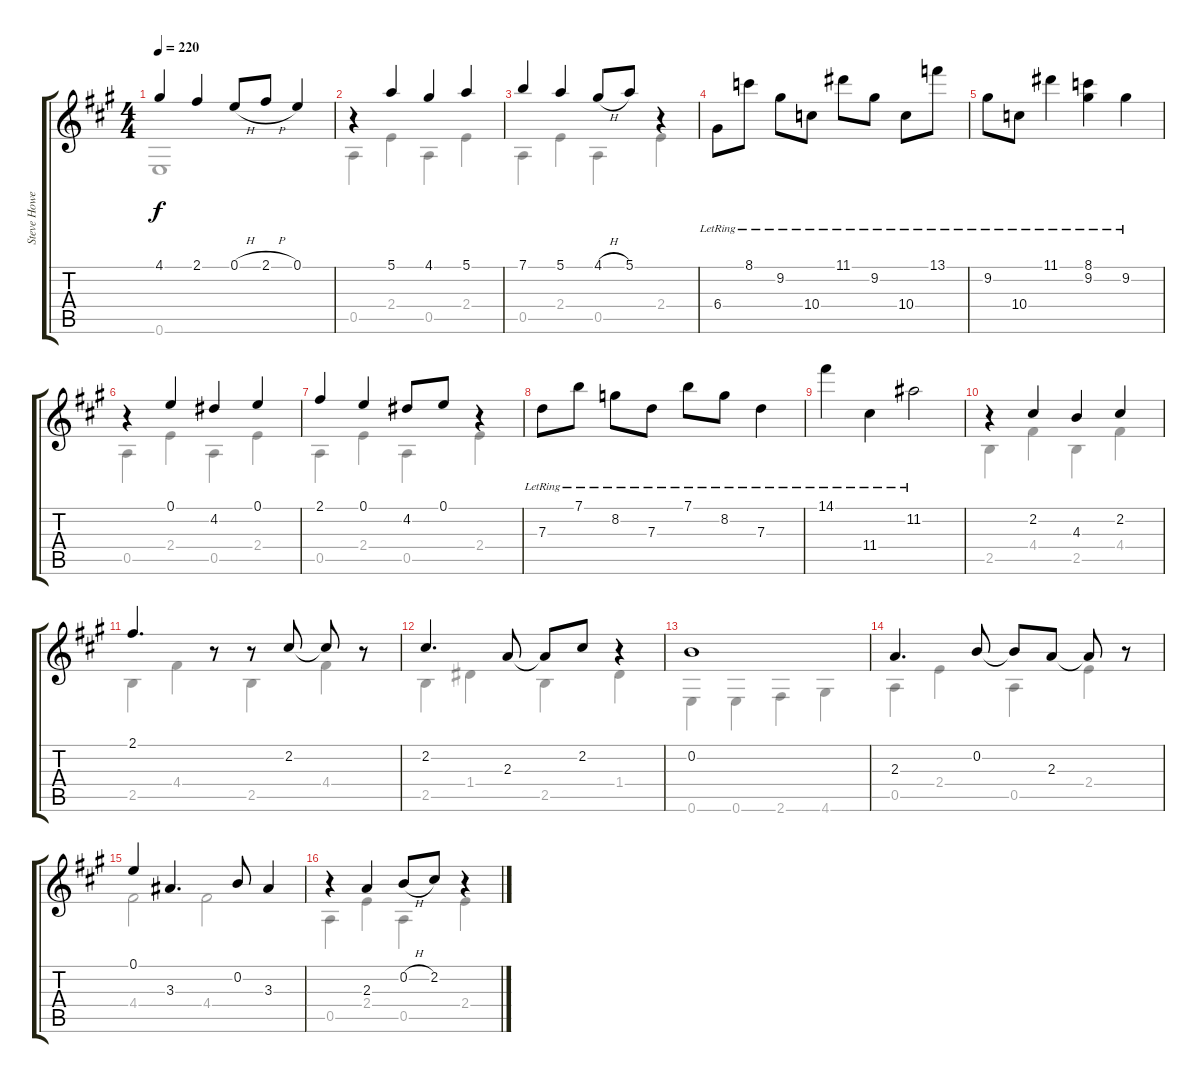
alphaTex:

\track ("Steve Howe's Acoustic" "Steve Howe") {instrument acousticguitarsteel}
\staff {score tabs}
\tuning (E4 B3 G3 D3 A2 E2) {hide}
\voice
\ts (4 4)
\tempo 220
\clef g2
\ks a
4.1.4{dy f} 2.1.4 0.1{h}.8 2.1{h}.8 0.1.4 |
r.4 5.1.4 4.1.4 5.1.4 |
7.1.4 5.1.4 4.1{h}.8 5.1.8 r.4 |
6.4{lr}.8 8.1{lr}.8 9.2{lr}.8 10.4{lr}.8 11.1{lr}.8 9.2{lr}.8 10.4{lr}.8 13.1{lr}.8 |
9.2{lr}.8 10.4{lr}.8 11.1{lr}.4 (8.1{lr} 9.2{lr}).4 9.2{lr}.4 |
r.4 0.1.4 4.2.4 0.1.4 |
2.1.4 0.1.4 4.2.8 0.1.8 r.4 |
7.3{lr}.8 7.1{lr}.8 8.2{lr}.8 7.3{lr}.8 7.1{lr}.8 8.2{lr}.8 7.3{lr}.4 |
14.1{lr}.4 11.4{lr}.4 11.2{lr}.2 |
r.4 2.2.4 4.3.4 2.2.4 |
2.1.4{d} r.8 r.8 2.2.8 2.2{t}.8 r.8 |
2.2.4{d} 2.3.8 2.3{t}.8 2.2.8 r.4 |
0.2.1 |
2.3.4{d} 0.2.8 0.2{t}.8 2.3.8 2.3{t}.8 r.8 |
0.1.4 3.3.4{d} 0.2.8 3.3.4 |
r.4 2.3.4 0.2{h}.8 2.2.8 r.4
\voice
\clef g2
\ottava regular
\simile none
\ks a
0.6.1{dy f} |
0.5.4 2.4.4 0.5.4 2.4.4 |
0.5.4 2.4.4 0.5.4 2.4.4 |
|
|
0.5.4 2.4.4 0.5.4 2.4.4 |
0.5.4 2.4.4 0.5.4 2.4.4 |
|
|
2.5.4 4.4.4 2.5.4 4.4.4 |
2.5.4 4.4.4 2.5.4 4.4.4 |
2.5.4 1.4.4 2.5.4 1.4.4 |
0.6.4 0.6.4 2.6.4 4.6.4 |
0.5.4 2.4.4 0.5.4 2.4.4 |
4.4.2 4.4.2 |
0.5.4 2.4.4 0.5.4 2.4.4
